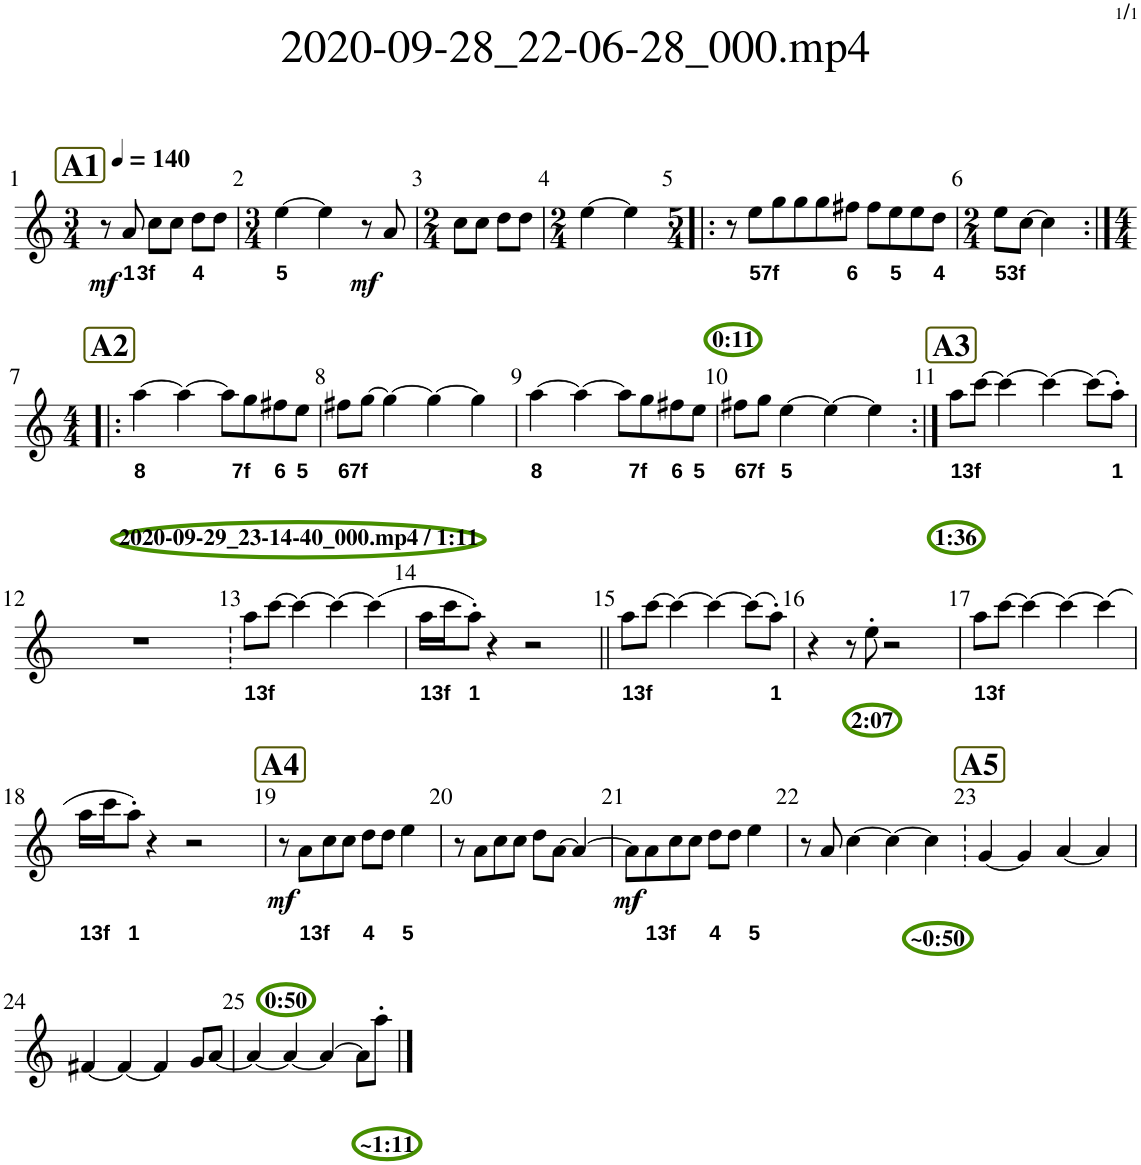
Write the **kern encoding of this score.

**kern	**text	**dynam
*part1	*part1	*part1
*staff1	*staff1	*staff1
*I"フルート	*	*
*clefG2	*	*
*k[]	*	*
*M3/4	*	*
*MM140	*	*
!!LO:REH:place=s1:a:B:cj:fs=15:t=A1
=1	=1	=1
!	!	!LO:DY:b
8r	.	mf
!	!LO:LY:b	!
8a/	1	.
!	!LO:LY:b	!
8cc\L	3f	.
8cc\J	.	.
!	!LO:LY:b	!
8dd\L	4	.
8dd\J	.	.
=2	=2	=2
*M3/4	*	*
!	!LO:LY:b	!
[4ee\	5	.
4ee\]	.	.
!	!	!LO:DY:b
8r	.	mf
8a/	.	.
=3	=3	=3
*M2/4	*	*
8cc\L	.	.
8cc\J	.	.
8dd\L	.	.
8dd\J	.	.
=4	=4	=4
*M2/4	*	*
[4ee\	.	.
4ee\]	.	.
=5!|:	=5!|:	=5!|:
*M5/4	*	*
!LO:TX:b:B:t=0&colon;11	!	!
8r	.	.
!	!LO:LY:b	!
8ee\L	5	.
!	!LO:LY:b	!
8gg\	7f	.
8gg\	.	.
8gg\	.	.
!	!LO:LY:b	!
8ff#X\J	6	.
8ff#\L	.	.
!	!LO:LY:b	!
8ee\	5	.
8ee\	.	.
!	!LO:LY:b	!
8dd\J	4	.
=6	=6	=6
*M2/4	*	*
!	!LO:LY:b	!
8ee\L	5	.
!	!LO:LY:b	!
[8cc\J	3f	.
4cc\]	.	.
!!LO:LB:g=z
!!LO:REH:place=s1:a:B:cj:fs=15:t=A2
=7:|!|:	=7:|!|:	=7:|!|:
*M4/4	*	*
!LO:TX:b:B:t=2020-09-29_23-14-40_000.mp4 / 1&colon;11	!	!
!	!LO:LY:b	!
[4aa\	8	.
4aa\_	.	.
8aa\L]	.	.
!	!LO:LY:b	!
8gg\	7f	.
!	!LO:LY:b	!
8ff#X\	6	.
!	!LO:LY:b	!
8ee\J	5	.
=8	=8	=8
!	!LO:LY:b	!
8ff#X\L	6	.
!	!LO:LY:b	!
[8gg\J	7f	.
4gg\_	.	.
4gg\_	.	.
4gg\]	.	.
=9	=9	=9
!	!LO:LY:b	!
[4aa\	8	.
4aa\_	.	.
8aa\L]	.	.
!	!LO:LY:b	!
8gg\	7f	.
!	!LO:LY:b	!
8ff#X\	6	.
!	!LO:LY:b	!
8ee\J	5	.
=10	=10	=10
!	!LO:LY:b	!
8ff#X\L	6	.
!	!LO:LY:b	!
8gg\J	7f	.
!	!LO:LY:b	!
[4ee\	5	.
4ee\_	.	.
4ee\]	.	.
!!LO:REH:place=s1:a:B:cj:fs=15:t=A3
=11:|!	=11:|!	=11:|!
!LO:TX:b:B:t=1&colon;36	!	!
!	!LO:LY:b	!
8aa\L	1	.
!	!LO:LY:b	!
[8ccc\J	3f	.
4ccc\_	.	.
4ccc\_	.	.
(8ccc\L]	.	.
!	!LO:LY:b	!
8aa'\J)	1	.
!!LO:LB:g=z
=12	=12	=12
1r	.	.
=13	=13	=13
!	!LO:LY:b	!
8aa\L	1	.
!	!LO:LY:b	!
[8ccc\J	3f	.
4ccc\_	.	.
4ccc\_	.	.
(4ccc\]	.	.
=14	=14	=14
!	!LO:LY:b	!
16aa\LL	1	.
!	!LO:LY:b	!
16ccc\J	3f	.
!	!LO:LY:b	!
8aa'\J)	1	.
4r	.	.
2r	.	.
=15||	=15||	=15||
!	!LO:LY:b	!
8aa\L	1	.
!	!LO:LY:b	!
[8ccc\J	3f	.
4ccc\_	.	.
4ccc\_	.	.
(8ccc\L]	.	.
!	!LO:LY:b	!
8aa'\J)	1	.
=16	=16	=16
4r	.	.
8r	.	.
!LO:TX:b:B:t=2&colon;07	!	!
8ee'\	.	.
2r	.	.
=17	=17	=17
!	!LO:LY:b	!
8aa\L	1	.
!	!LO:LY:b	!
[8ccc\J	3f	.
4ccc\_	.	.
4ccc\_	.	.
(4ccc\]	.	.
!!LO:LB:g=z
=18	=18	=18
!	!LO:LY:b	!
16aa\LL	1	.
!	!LO:LY:b	!
16ccc\J	3f	.
!	!LO:LY:b	!
8aa'\J)	1	.
4r	.	.
2r	.	.
!!LO:REH:place=s1:a:B:cj:fs=15:t=A4
=19	=19	=19
!LO:TX:b:B:t=0&colon;50	!	!
!	!	!LO:DY:b
8r	.	mf
!	!LO:LY:b	!
8a\L	1	.
!	!LO:LY:b	!
8cc\	3f	.
8cc\J	.	.
!	!LO:LY:b	!
8dd\L	4	.
8dd\J	.	.
!	!LO:LY:b	!
4ee\	5	.
=20	=20	=20
8r	.	.
8a\L	.	.
8cc\	.	.
8cc\J	.	.
8dd\L	.	.
[8a\J	.	.
4a/_	.	.
=21	=21	=21
!	!	!LO:DY:b
8a\L]	.	mf
!	!LO:LY:b	!
8a\	1	.
!	!LO:LY:b	!
8cc\	3f	.
8cc\J	.	.
!	!LO:LY:b	!
8dd\L	4	.
8dd\J	.	.
!	!LO:LY:b	!
4ee\	5	.
=22	=22	=22
8r	.	.
8a/	.	.
[4cc\	.	.
4cc\_	.	.
!LO:TX:b:B:t=~0&colon;50	!	!
4cc\]	.	.
!!LO:REH:place=s1:a:B:cj:fs=15:t=A5
=23	=23	=23
[4g/	.	.
4g/]	.	.
[4a/	.	.
4a/]	.	.
!!LO:LB:g=z
=24	=24	=24
[4f#X/	.	.
4f#/_	.	.
4f#/]	.	.
8g/L	.	.
[8a/J	.	.
=25	=25	=25
4a/_	.	.
4a/_	.	.
4a/_	.	.
8a\L]	.	.
!LO:TX:b:B:t=~1&colon;11	!	!
8aa'\J	.	.
==	==	==
*-	*-	*-
